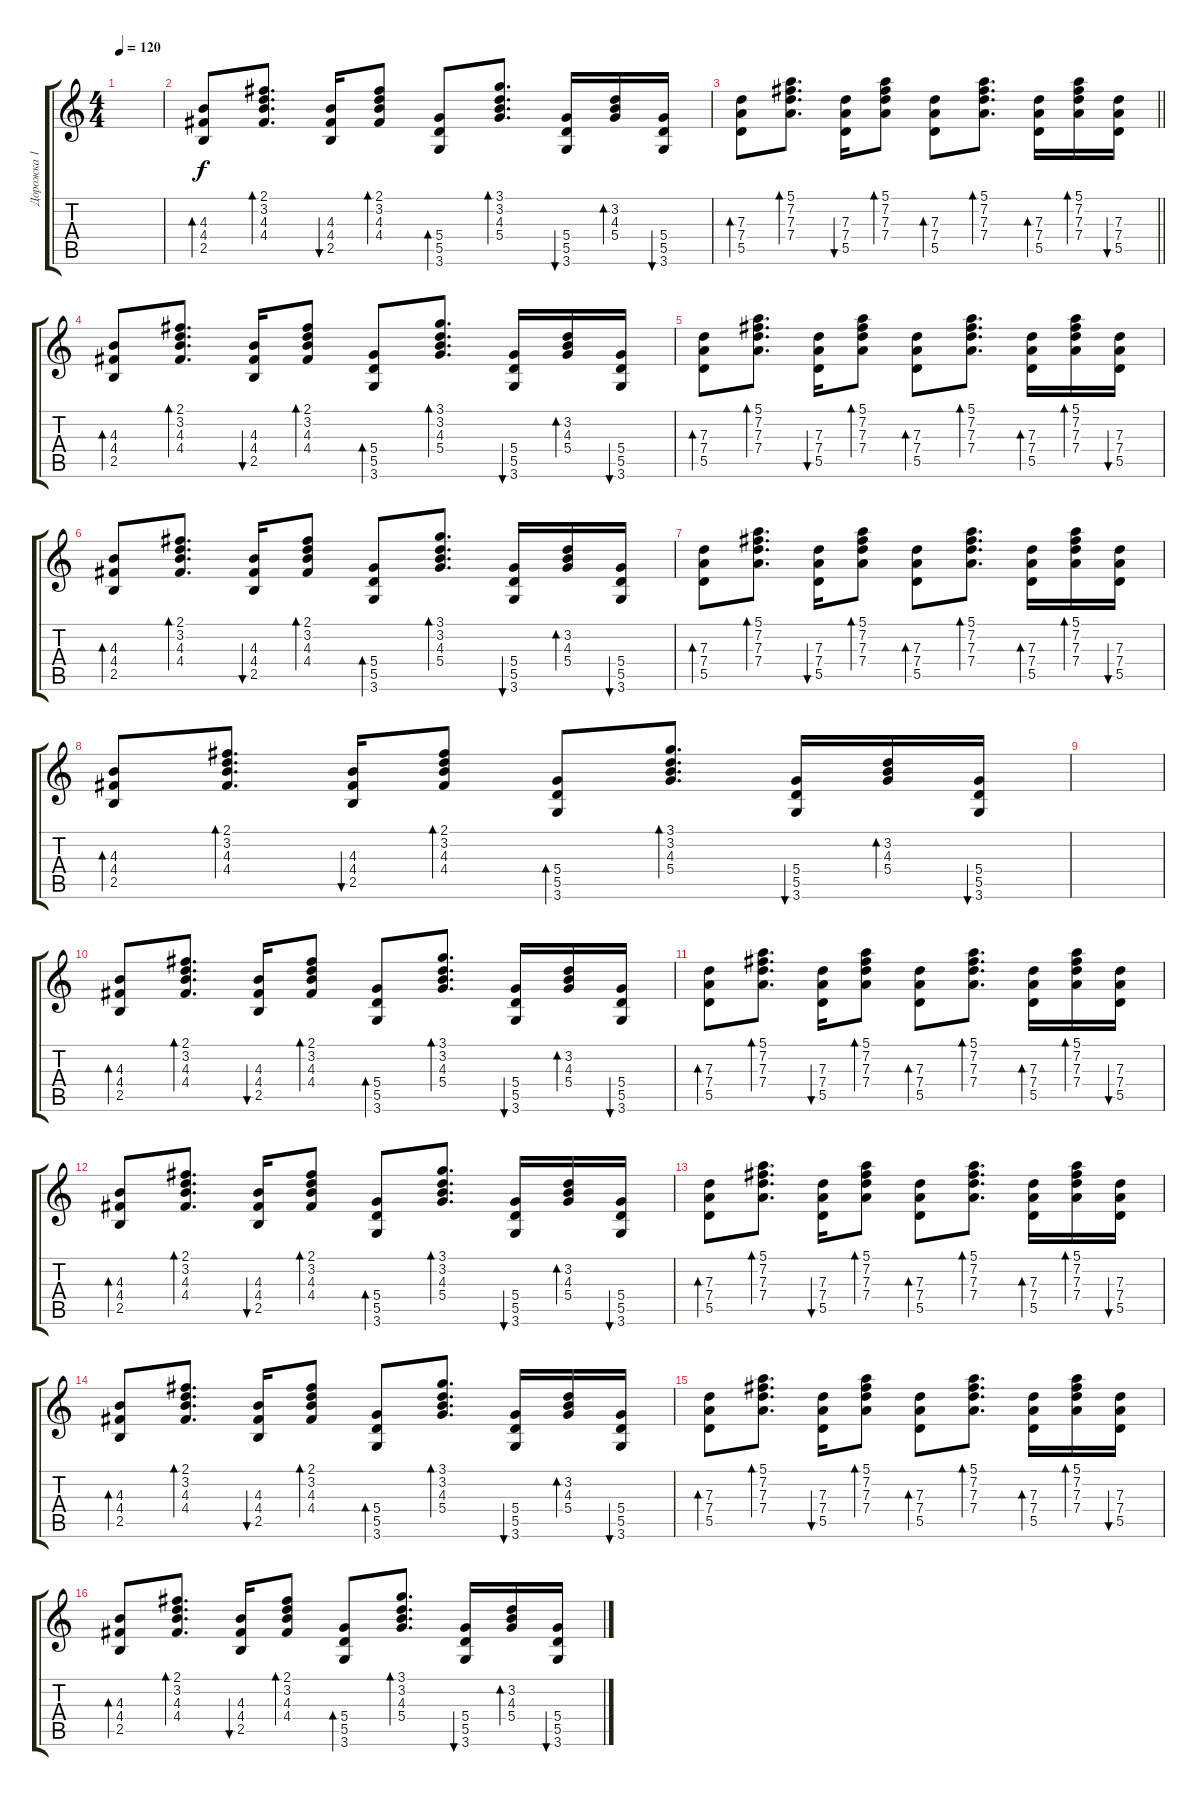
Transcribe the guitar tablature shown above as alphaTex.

\track ("Дорожка 1" "Дорожка 1") {instrument acousticguitarsteel}
\staff {score tabs}
\tuning (E4 B3 G3 D3 A2 E2) {hide}
\ts (4 4)
\tempo 120
\clef g2
\ks c
|
(4.3 4.4 2.5).8{bd 60} (2.1 3.2 4.3 4.4).8{d bd 60} (4.3 4.4 2.5).16{bu 60} (2.1 3.2 4.3 4.4).8{bd 60} (5.4 5.5 3.6).8{bd 60} (3.1 3.2 4.3 5.4).8{d bd 60} (5.4 5.5 3.6).16{bu 60} (3.2 4.3 5.4).16{bd 60} (5.4 5.5 3.6).16{bu 60} |
\barLineRight lightlight
(7.3 7.4 5.5).8{bd 60} (5.1 7.2 7.3 7.4).8{d bd 60} (7.3 7.4 5.5).16{bu 60} (5.1 7.2 7.3 7.4).8{bd 60} (7.3 7.4 5.5).8{bd 60} (5.1 7.2 7.3 7.4).8{d bd 60} (7.3 7.4 5.5).16{bd 60} (5.1 7.2 7.3 7.4).16{bd 60} (7.3 7.4 5.5).16{bu 60} |
(4.3 4.4 2.5).8{bd 60} (2.1 3.2 4.3 4.4).8{d bd 60} (4.3 4.4 2.5).16{bu 60} (2.1 3.2 4.3 4.4).8{bd 60} (5.4 5.5 3.6).8{bd 60} (3.1 3.2 4.3 5.4).8{d bd 60} (5.4 5.5 3.6).16{bu 60} (3.2 4.3 5.4).16{bd 60} (5.4 5.5 3.6).16{bu 60} |
(7.3 7.4 5.5).8{bd 60} (5.1 7.2 7.3 7.4).8{d bd 60} (7.3 7.4 5.5).16{bu 60} (5.1 7.2 7.3 7.4).8{bd 60} (7.3 7.4 5.5).8{bd 60} (5.1 7.2 7.3 7.4).8{d bd 60} (7.3 7.4 5.5).16{bd 60} (5.1 7.2 7.3 7.4).16{bd 60} (7.3 7.4 5.5).16{bu 60} |
(4.3 4.4 2.5).8{bd 60} (2.1 3.2 4.3 4.4).8{d bd 60} (4.3 4.4 2.5).16{bu 60} (2.1 3.2 4.3 4.4).8{bd 60} (5.4 5.5 3.6).8{bd 60} (3.1 3.2 4.3 5.4).8{d bd 60} (5.4 5.5 3.6).16{bu 60} (3.2 4.3 5.4).16{bd 60} (5.4 5.5 3.6).16{bu 60} |
(7.3 7.4 5.5).8{bd 60} (5.1 7.2 7.3 7.4).8{d bd 60} (7.3 7.4 5.5).16{bu 60} (5.1 7.2 7.3 7.4).8{bd 60} (7.3 7.4 5.5).8{bd 60} (5.1 7.2 7.3 7.4).8{d bd 60} (7.3 7.4 5.5).16{bd 60} (5.1 7.2 7.3 7.4).16{bd 60} (7.3 7.4 5.5).16{bu 60} |
(4.3 4.4 2.5).8{bd 60} (2.1 3.2 4.3 4.4).8{d bd 60} (4.3 4.4 2.5).16{bu 60} (2.1 3.2 4.3 4.4).8{bd 60} (5.4 5.5 3.6).8{bd 60} (3.1 3.2 4.3 5.4).8{d bd 60} (5.4 5.5 3.6).16{bu 60} (3.2 4.3 5.4).16{bd 60} (5.4 5.5 3.6).16{bu 60} |
|
(4.3 4.4 2.5).8{bd 60} (2.1 3.2 4.3 4.4).8{d bd 60} (4.3 4.4 2.5).16{bu 60} (2.1 3.2 4.3 4.4).8{bd 60} (5.4 5.5 3.6).8{bd 60} (3.1 3.2 4.3 5.4).8{d bd 60} (5.4 5.5 3.6).16{bu 60} (3.2 4.3 5.4).16{bd 60} (5.4 5.5 3.6).16{bu 60} |
(7.3 7.4 5.5).8{bd 60} (5.1 7.2 7.3 7.4).8{d bd 60} (7.3 7.4 5.5).16{bu 60} (5.1 7.2 7.3 7.4).8{bd 60} (7.3 7.4 5.5).8{bd 60} (5.1 7.2 7.3 7.4).8{d bd 60} (7.3 7.4 5.5).16{bd 60} (5.1 7.2 7.3 7.4).16{bd 60} (7.3 7.4 5.5).16{bu 60} |
(4.3 4.4 2.5).8{bd 60} (2.1 3.2 4.3 4.4).8{d bd 60} (4.3 4.4 2.5).16{bu 60} (2.1 3.2 4.3 4.4).8{bd 60} (5.4 5.5 3.6).8{bd 60} (3.1 3.2 4.3 5.4).8{d bd 60} (5.4 5.5 3.6).16{bu 60} (3.2 4.3 5.4).16{bd 60} (5.4 5.5 3.6).16{bu 60} |
(7.3 7.4 5.5).8{bd 60} (5.1 7.2 7.3 7.4).8{d bd 60} (7.3 7.4 5.5).16{bu 60} (5.1 7.2 7.3 7.4).8{bd 60} (7.3 7.4 5.5).8{bd 60} (5.1 7.2 7.3 7.4).8{d bd 60} (7.3 7.4 5.5).16{bd 60} (5.1 7.2 7.3 7.4).16{bd 60} (7.3 7.4 5.5).16{bu 60} |
(4.3 4.4 2.5).8{bd 60} (2.1 3.2 4.3 4.4).8{d bd 60} (4.3 4.4 2.5).16{bu 60} (2.1 3.2 4.3 4.4).8{bd 60} (5.4 5.5 3.6).8{bd 60} (3.1 3.2 4.3 5.4).8{d bd 60} (5.4 5.5 3.6).16{bu 60} (3.2 4.3 5.4).16{bd 60} (5.4 5.5 3.6).16{bu 60} |
(7.3 7.4 5.5).8{bd 60} (5.1 7.2 7.3 7.4).8{d bd 60} (7.3 7.4 5.5).16{bu 60} (5.1 7.2 7.3 7.4).8{bd 60} (7.3 7.4 5.5).8{bd 60} (5.1 7.2 7.3 7.4).8{d bd 60} (7.3 7.4 5.5).16{bd 60} (5.1 7.2 7.3 7.4).16{bd 60} (7.3 7.4 5.5).16{bu 60} |
(4.3 4.4 2.5).8{bd 60} (2.1 3.2 4.3 4.4).8{d bd 60} (4.3 4.4 2.5).16{bu 60} (2.1 3.2 4.3 4.4).8{bd 60} (5.4 5.5 3.6).8{bd 60} (3.1 3.2 4.3 5.4).8{d bd 60} (5.4 5.5 3.6).16{bu 60} (3.2 4.3 5.4).16{bd 60} (5.4 5.5 3.6).16{bu 60}
